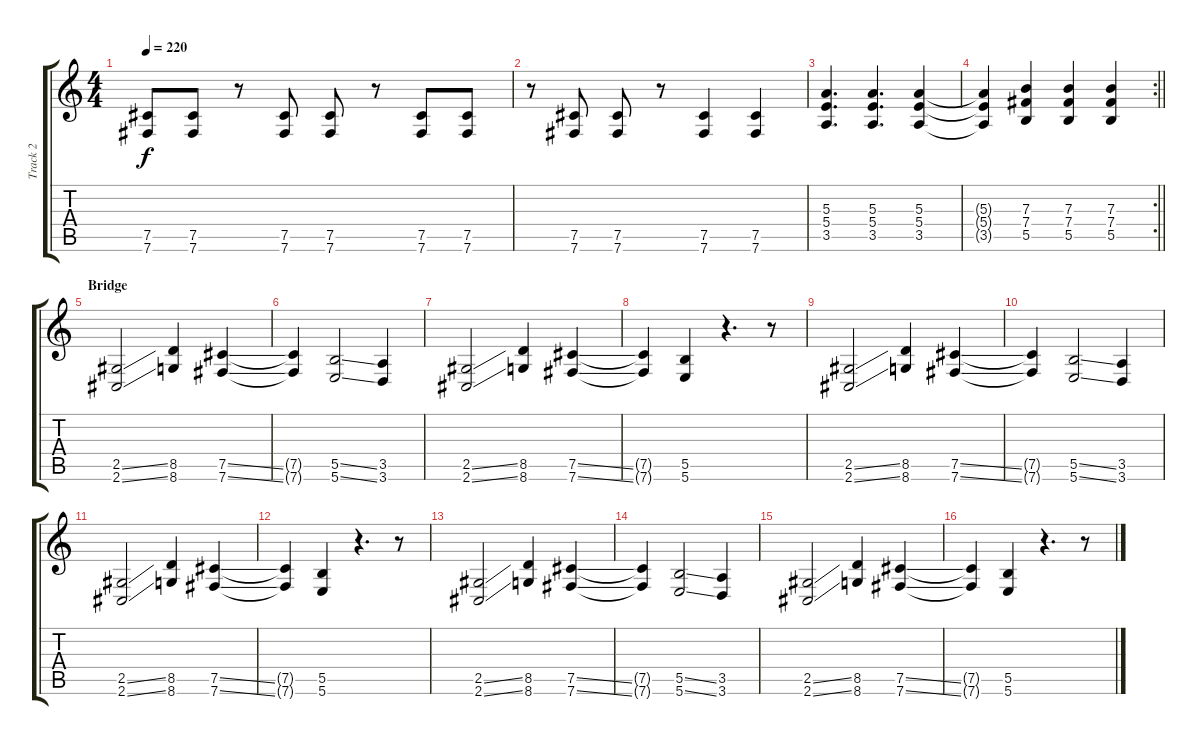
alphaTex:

\track ("Track 2" "Track 2") {instrument distortionguitar}
\staff {score tabs}
\tuning (Db4 Ab3 E3 B2 Gb2 B1) {hide}
\ts (4 4)
\tempo 220
\clef g2
\ks c
(7.5 7.6).8{dy f} (7.5 7.6).8 r.8 (7.5 7.6).8 (7.5 7.6).8 r.8 (7.5 7.6).8 (7.5 7.6).8 |
r.8 (7.5 7.6).8 (7.5 7.6).8 r.8 (7.5 7.6).4 (7.5 7.6).4 |
(5.3 5.4 3.5).4{d} (5.3 5.4 3.5).4{d} (5.3 5.4 3.5).4 |
\rc 2
\barLineRight lightlight
(5.3{t} 5.4{t} 3.5{t}).4 (7.3 7.4 5.5).4 (7.3 7.4 5.5).4 (7.3 7.4 5.5).4 |
\section ("" "Bridge")
(2.5{ss} 2.6{ss}).2 (8.5 8.6).4 (7.5{ss} 7.6{ss}).4 |
(7.5{t} 7.6{t}).4 (5.5{ss} 5.6{ss}).2 (3.5 3.6).4 |
(2.5{ss} 2.6{ss}).2 (8.5 8.6).4 (7.5{ss} 7.6{ss}).4 |
(7.5{t} 7.6{t}).4 (5.5 5.6).4 r.4{d} r.8 |
(2.5{ss} 2.6{ss}).2 (8.5 8.6).4 (7.5{ss} 7.6{ss}).4 |
(7.5{t} 7.6{t}).4 (5.5{ss} 5.6{ss}).2 (3.5 3.6).4 |
(2.5{ss} 2.6{ss}).2 (8.5 8.6).4 (7.5{ss} 7.6{ss}).4 |
(7.5{t} 7.6{t}).4 (5.5 5.6).4 r.4{d} r.8 |
(2.5{ss} 2.6{ss}).2 (8.5 8.6).4 (7.5{ss} 7.6{ss}).4 |
(7.5{t} 7.6{t}).4 (5.5{ss} 5.6{ss}).2 (3.5 3.6).4 |
(2.5{ss} 2.6{ss}).2 (8.5 8.6).4 (7.5{ss} 7.6{ss}).4 |
(7.5{t} 7.6{t}).4 (5.5 5.6).4 r.4{d} r.8
